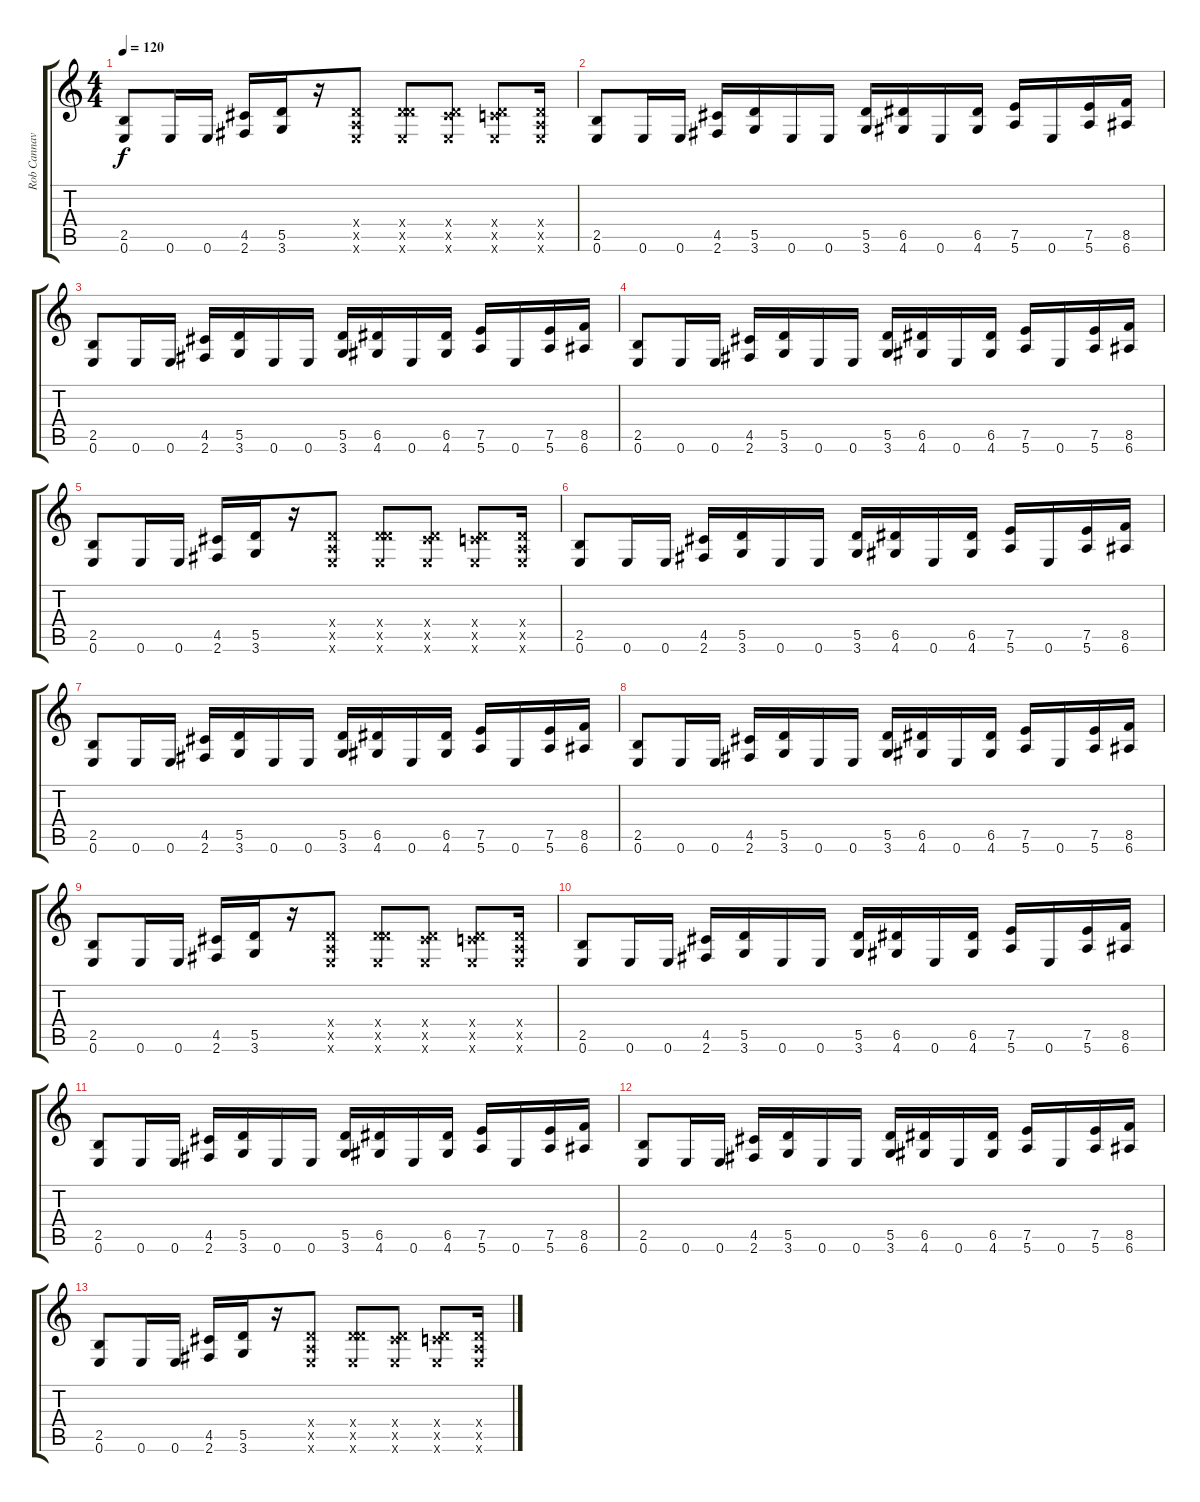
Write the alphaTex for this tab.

\track ("Rob Cannavino" "Rob Cannav") {instrument distortionguitar}
\staff {score tabs}
\tuning (E4 B3 G3 D3 A2 E2) {hide}
\ts (4 4)
\tempo 120
\clef g2
\ks c
(2.5 0.6).8{dy f} 0.6.16 0.6.16 (4.5 2.6).16 (5.5 3.6).16 r.16 (0.4{x} 0.5{x} 0.6{x}).8 (0.4{x} 5.5{x} 0.6{x}).8 (0.4{x} 4.5{x} 0.6{x}).8 (0.4{x} 3.5{x} 0.6{x}).8 (0.4{x} 0.5{x} 0.6{x}).16 |
(2.5 0.6).8 0.6.16 0.6.16 (4.5 2.6).16 (5.5 3.6).16 0.6.16 0.6.16 (5.5 3.6).16 (6.5 4.6).16 0.6.16 (6.5 4.6).16 (7.5 5.6).16 0.6.16 (7.5 5.6).16 (8.5 6.6).16 |
(2.5 0.6).8 0.6.16 0.6.16 (4.5 2.6).16 (5.5 3.6).16 0.6.16 0.6.16 (5.5 3.6).16 (6.5 4.6).16 0.6.16 (6.5 4.6).16 (7.5 5.6).16 0.6.16 (7.5 5.6).16 (8.5 6.6).16 |
(2.5 0.6).8 0.6.16 0.6.16 (4.5 2.6).16 (5.5 3.6).16 0.6.16 0.6.16 (5.5 3.6).16 (6.5 4.6).16 0.6.16 (6.5 4.6).16 (7.5 5.6).16 0.6.16 (7.5 5.6).16 (8.5 6.6).16 |
(2.5 0.6).8 0.6.16 0.6.16 (4.5 2.6).16 (5.5 3.6).16 r.16 (0.4{x} 0.5{x} 0.6{x}).8 (0.4{x} 5.5{x} 0.6{x}).8 (0.4{x} 4.5{x} 0.6{x}).8 (0.4{x} 3.5{x} 0.6{x}).8 (0.4{x} 0.5{x} 0.6{x}).16 |
(2.5 0.6).8 0.6.16 0.6.16 (4.5 2.6).16 (5.5 3.6).16 0.6.16 0.6.16 (5.5 3.6).16 (6.5 4.6).16 0.6.16 (6.5 4.6).16 (7.5 5.6).16 0.6.16 (7.5 5.6).16 (8.5 6.6).16 |
(2.5 0.6).8 0.6.16 0.6.16 (4.5 2.6).16 (5.5 3.6).16 0.6.16 0.6.16 (5.5 3.6).16 (6.5 4.6).16 0.6.16 (6.5 4.6).16 (7.5 5.6).16 0.6.16 (7.5 5.6).16 (8.5 6.6).16 |
(2.5 0.6).8 0.6.16 0.6.16 (4.5 2.6).16 (5.5 3.6).16 0.6.16 0.6.16 (5.5 3.6).16 (6.5 4.6).16 0.6.16 (6.5 4.6).16 (7.5 5.6).16 0.6.16 (7.5 5.6).16 (8.5 6.6).16 |
(2.5 0.6).8 0.6.16 0.6.16 (4.5 2.6).16 (5.5 3.6).16 r.16 (0.4{x} 0.5{x} 0.6{x}).8 (0.4{x} 5.5{x} 0.6{x}).8 (0.4{x} 4.5{x} 0.6{x}).8 (0.4{x} 3.5{x} 0.6{x}).8 (0.4{x} 0.5{x} 0.6{x}).16 |
(2.5 0.6).8 0.6.16 0.6.16 (4.5 2.6).16 (5.5 3.6).16 0.6.16 0.6.16 (5.5 3.6).16 (6.5 4.6).16 0.6.16 (6.5 4.6).16 (7.5 5.6).16 0.6.16 (7.5 5.6).16 (8.5 6.6).16 |
(2.5 0.6).8 0.6.16 0.6.16 (4.5 2.6).16 (5.5 3.6).16 0.6.16 0.6.16 (5.5 3.6).16 (6.5 4.6).16 0.6.16 (6.5 4.6).16 (7.5 5.6).16 0.6.16 (7.5 5.6).16 (8.5 6.6).16 |
(2.5 0.6).8 0.6.16 0.6.16 (4.5 2.6).16 (5.5 3.6).16 0.6.16 0.6.16 (5.5 3.6).16 (6.5 4.6).16 0.6.16 (6.5 4.6).16 (7.5 5.6).16 0.6.16 (7.5 5.6).16 (8.5 6.6).16 |
(2.5 0.6).8 0.6.16 0.6.16 (4.5 2.6).16 (5.5 3.6).16 r.16 (0.4{x} 0.5{x} 0.6{x}).8 (0.4{x} 5.5{x} 0.6{x}).8 (0.4{x} 4.5{x} 0.6{x}).8 (0.4{x} 3.5{x} 0.6{x}).8 (0.4{x} 0.5{x} 0.6{x}).16
